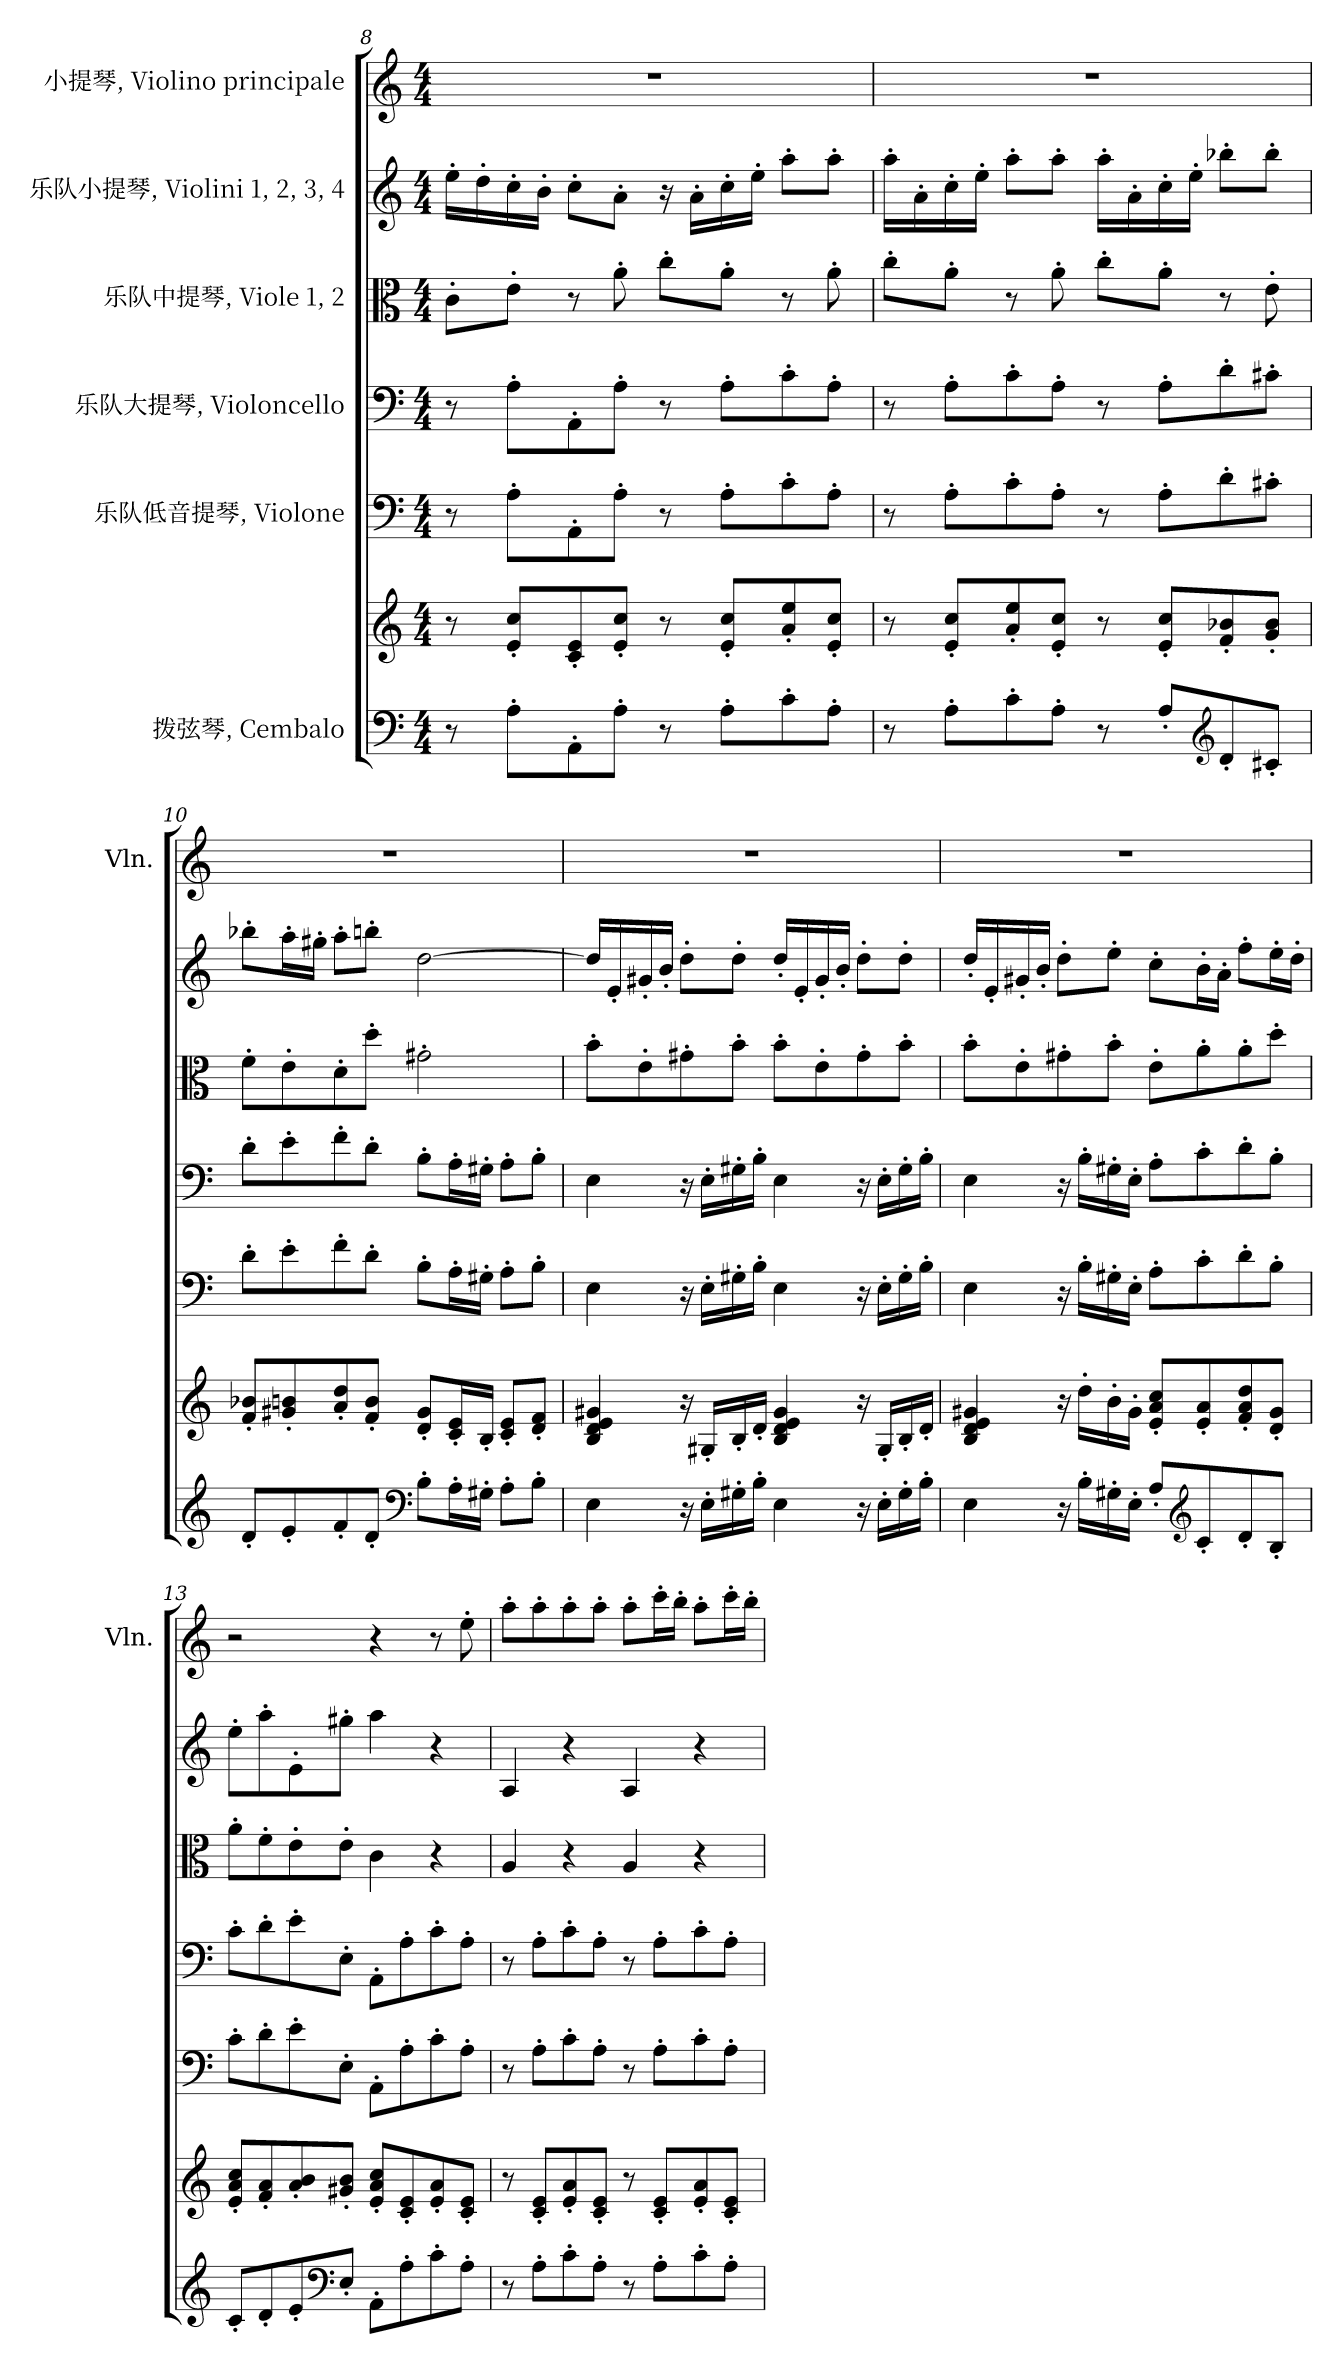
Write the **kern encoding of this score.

**kern	**kern	**kern	**kern	**kern	**kern	**kern
*part6	*part6	*part5	*part4	*part3	*part2	*part1
*staff7	*staff6	*staff5	*staff4	*staff3	*staff2	*staff1
*I"拨弦琴, Cembalo	*	*I"乐队低音提琴, Violone	*I"乐队大提琴, Violoncello	*I"乐队中提琴, Viole 1, 2	*I"乐队小提琴, Violini 1, 2, 3, 4	*I"小提琴, Violino principale
*	*	*	*	*	*	*I'Vln.
*clefF4	*clefG2	*clefF4	*clefF4	*clefC3	*clefG2	*clefG2
*	*	*ITrd7c12	*	*	*	*
*k[]	*k[]	*k[]	*k[]	*k[]	*k[]	*k[]
*M4/4	*M4/4	*M4/4	*M4/4	*M4/4	*M4/4	*M4/4
=8	=8	=8	=8	=8	=8	=8
8r	8r	8r	8r	8c'\L	16ee'\LL	1r
.	.	.	.	.	16dd'\	.
8A'\L	8e/' 8cc/'L	8AA'\L	8A'\L	8e'\J	16cc'\	.
.	.	.	.	.	16b'\JJ	.
8AA'\	8c/' 8e/'	8AAA'\	8AA'\	8r	8cc'\L	.
8A'\J	8e/' 8cc/'J	8AA'\J	8A'\J	8a'\	8a'\J	.
8r	8r	8r	8r	8cc'\L	16r	.
.	.	.	.	.	16a'\LL	.
8A'\L	8e/' 8cc/'L	8AA'\L	8A'\L	8a'\J	16cc'\	.
.	.	.	.	.	16ee'\JJ	.
8c'\	8a/' 8ee/'	8C'\	8c'\	8r	8aa'\L	.
8A'\J	8e/' 8cc/'J	8AA'\J	8A'\J	8a'\	8aa'\J	.
!!LO:PB:g=z
=9	=9	=9	=9	=9	=9	=9
8r	8r	8r	8r	8cc'\L	16aa'\LL	1r
.	.	.	.	.	16a'\	.
8A'\L	8e/' 8cc/'L	8AA'\L	8A'\L	8a'\J	16cc'\	.
.	.	.	.	.	16ee'\JJ	.
8c'\	8a/' 8ee/'	8C'\	8c'\	8r	8aa'\L	.
8A'\J	8e/' 8cc/'J	8AA'\J	8A'\J	8a'\	8aa'\J	.
8r	8r	8r	8r	8cc'\L	16aa'\LL	.
.	.	.	.	.	16a'\	.
8A'/L	8e/' 8cc/'L	8AA'\L	8A'\L	8a'\J	16cc'\	.
.	.	.	.	.	16ee'\JJ	.
*clefG2	*	*	*	*	*	*
8d'/	8f/' 8b-X/'	8D'\	8d'\	8r	8bb-X'\L	.
8c#X'/J	8g/' 8b-/'J	8C#X'\J	8c#X'\J	8e'\	8bb-'\J	.
=10	=10	=10	=10	=10	=10	=10
8d'/L	8f/' 8b-X/'L	8D'\L	8d'\L	8f'\L	8bb-X'\L	1r
8e'/	8g#X/' 8bn/'	8E'\	8e'\	8e'\	16aa'\L	.
.	.	.	.	.	16gg#X'\JJ	.
8f'/	8a/' 8dd/'	8F'\	8f'\	8d'\	8aa'\L	.
8d'/J	8f/' 8b/'J	8D'\J	8d'\J	8dd'\J	8bbn'\J	.
*clefF4	*	*	*	*	*	*
8B'\L	8d/' 8g#/'L	8BB'\L	8B'\L	2g#X'\	[2dd\	.
16A'\L	16c/' 16e/'L	16AA'\L	16A'\L	.	.	.
16G#X'\JJ	16B'/JJ	16GG#X'\JJ	16G#X'\JJ	.	.	.
8A'\L	8c/' 8e/'L	8AA'\L	8A'\L	.	.	.
8B'\J	8d/' 8f/'J	8BB'\J	8B'\J	.	.	.
!!LO:PB:g=z
=11	=11	=11	=11	=11	=11	=11
4E\	4B/ 4d/ 4e/ 4g#X/	4EE\	4E\	8b'\L	16dd/LL]	1r
.	.	.	.	.	16e'/	.
.	.	.	.	8e'\	16g#X'/	.
.	.	.	.	.	16b'/JJ	.
16r	16r	16r	16r	8g#X'\	8dd'\L	.
16E'\LL	16G#X'/LL	16EE'\LL	16E'\LL	.	.	.
16G#X'\	16B'/	16GG#X'\	16G#X'\	8b'\J	8dd'\J	.
16B'\JJ	16d'/JJ	16BB'\JJ	16B'\JJ	.	.	.
4E\	4B/ 4d/ 4e/ 4g#/	4EE\	4E\	8b'\L	16dd'/LL	.
.	.	.	.	.	16e'/	.
.	.	.	.	8e'\	16g#'/	.
.	.	.	.	.	16b'/JJ	.
16r	16r	16r	16r	8g#'\	8dd'\L	.
16E'\LL	16G#'/LL	16EE'\LL	16E'\LL	.	.	.
16G#'\	16B'/	16GG#'\	16G#'\	8b'\J	8dd'\J	.
16B'\JJ	16d'/JJ	16BB'\JJ	16B'\JJ	.	.	.
=12	=12	=12	=12	=12	=12	=12
4E\	4B/ 4d/ 4e/ 4g#X/	4EE\	4E\	8b'\L	16dd'/LL	1r
.	.	.	.	.	16e'/	.
.	.	.	.	8e'\	16g#X'/	.
.	.	.	.	.	16b'/JJ	.
16r	16r	16r	16r	8g#X'\	8dd'\L	.
16B'\LL	16dd'\LL	16BB'\LL	16B'\LL	.	.	.
16G#X'\	16b'\	16GG#X'\	16G#X'\	8b'\J	8ee'\J	.
16E'\JJ	16g#'\JJ	16EE'\JJ	16E'\JJ	.	.	.
8A'/L	8e/' 8a/' 8cc/'L	8AA'\L	8A'\L	8e'\L	8cc'\L	.
*clefG2	*	*	*	*	*	*
8c'/	8e/' 8a/'	8C'\	8c'\	8a'\	16b'\L	.
.	.	.	.	.	16a'\JJ	.
8d'/	8f/' 8a/' 8dd/'	8D'\	8d'\	8a'\	8ff'\L	.
8B'/J	8d/' 8g#/'J	8BB'\J	8B'\J	8dd'\J	16ee'\L	.
.	.	.	.	.	16dd'\JJ	.
!!LO:PB:g=z
=13	=13	=13	=13	=13	=13	=13
8c'/L	8e/' 8a/' 8cc/'L	8C'\L	8c'\L	8a'\L	8ee'\L	2r
8d'/	8f/' 8a/'	8D'\	8d'\	8f'\	8aa'\	.
8e'/	8a/' 8b/'	8E'\	8e'\	8e'\	8e'\	.
*clefF4	*	*	*	*	*	*
8E'/J	8g#X/' 8b/'J	8EE'\J	8E'\J	8e'\J	8gg#X'\J	.
8AA'\L	8e/' 8a/' 8cc/'L	8AAA'\L	8AA'\L	4c\	4aa\	4r
8A'\	8c/' 8e/'	8AA'\	8A'\	.	.	.
8c'\	8e/' 8a/'	8C'\	8c'\	4r	4r	8r
8A'\J	8c/' 8e/'J	8AA'\J	8A'\J	.	.	8ee'\
=14	=14	=14	=14	=14	=14	=14
8r	8r	8r	8r	4A/	4A/	8aa'\L
8A'\L	8c/' 8e/'L	8AA'\L	8A'\L	.	.	8aa'\
8c'\	8e/' 8a/'	8C'\	8c'\	4r	4r	8aa'\
8A'\J	8c/' 8e/'J	8AA'\J	8A'\J	.	.	8aa'\J
8r	8r	8r	8r	4A/	4A/	8aa'\L
8A'\L	8c/' 8e/'L	8AA'\L	8A'\L	.	.	16ccc'\L
.	.	.	.	.	.	16bb'\JJ
8c'\	8e/' 8a/'	8C'\	8c'\	4r	4r	8aa'\L
8A'\J	8c/' 8e/'J	8AA'\J	8A'\J	.	.	16ccc'\L
.	.	.	.	.	.	16bb'\JJ
=	=	=	=	=	=	=
*-	*-	*-	*-	*-	*-	*-
